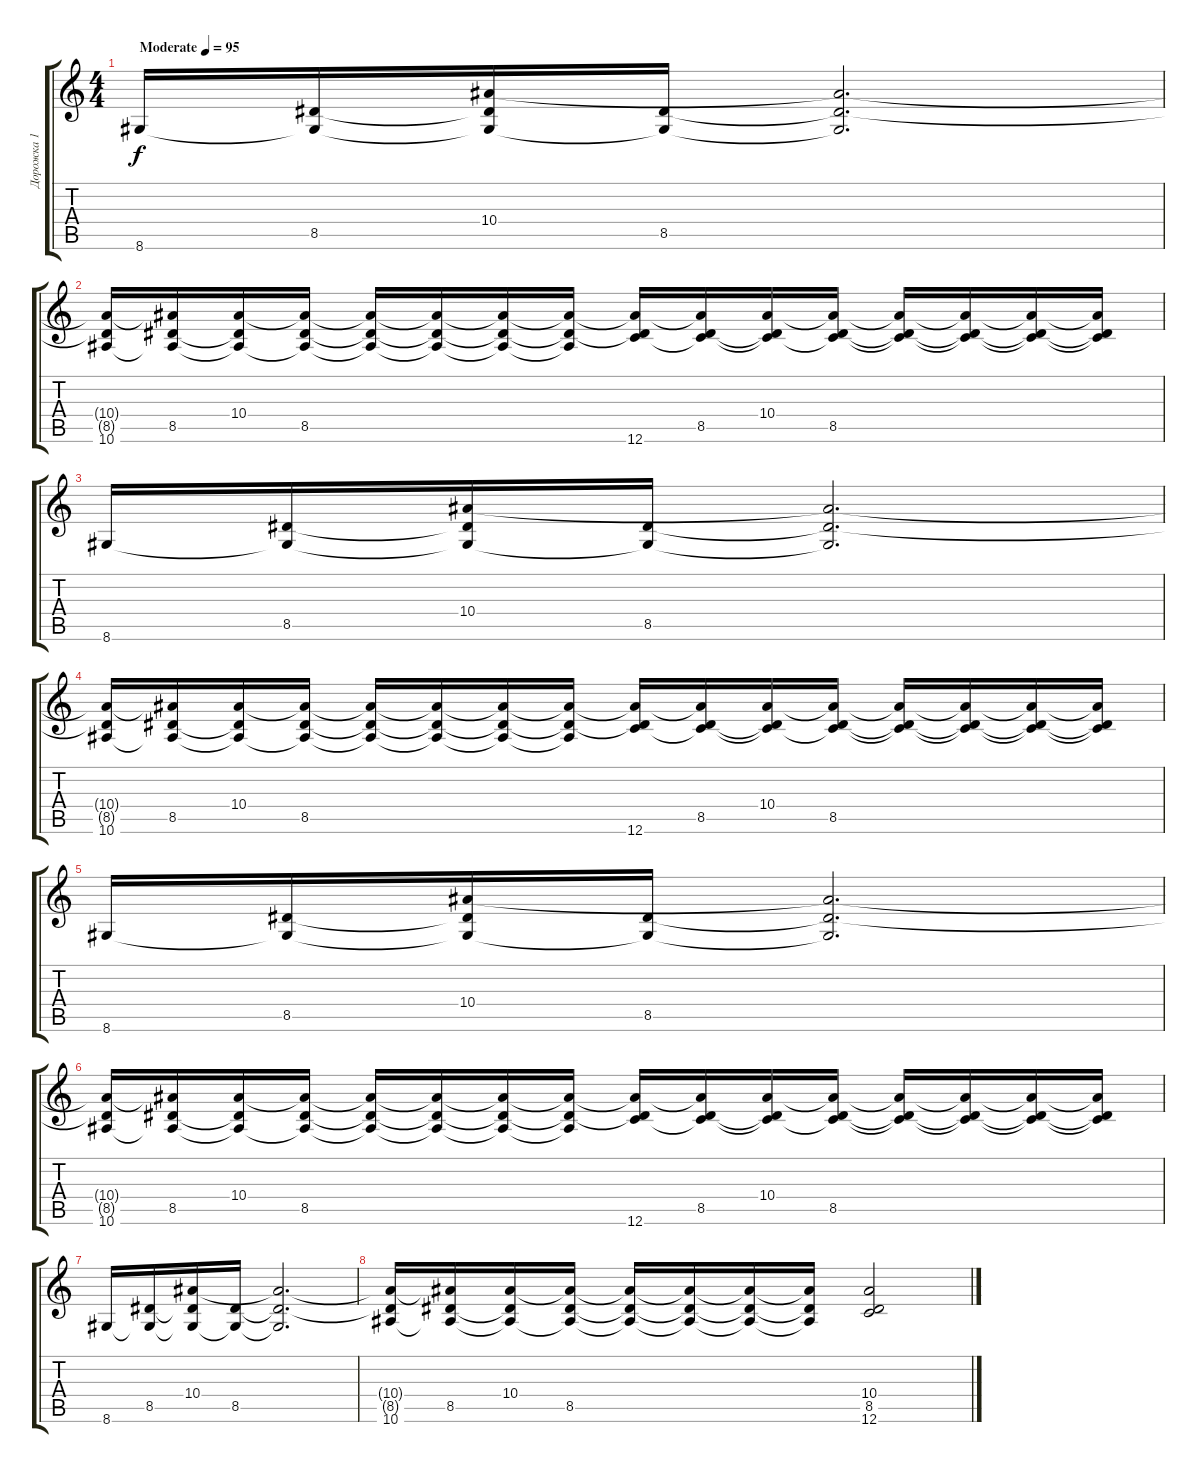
\track ("Дорожка 1" "Дорожка 1") {instrument distortionguitar}
\staff {score tabs}
\tuning (D4 A3 F3 C3 G2 C2) {hide}
\ts (4 4)
\tempo (95 "Moderate")
\clef g2
\ks c
8.6.16{dy f instrument electricguitarclean} (8.5 8.6{t}).16 (10.4 8.5{t} 8.6{t}).16 (8.5 8.6{t}).16 (10.4{t} 8.5{t} 8.6{t}).2{d} |
(10.4{t} 8.5{t} 10.6).16 (10.4{t} 8.5 10.6{t}).16 (10.4 8.5{t} 10.6{t}).16 (10.4{t} 8.5 10.6{t}).16 (10.4{t} 8.5{t} 10.6{t}).16 (10.4{t} 8.5{t} 10.6{t}).16 (10.4{t} 8.5{t} 10.6{t}).16 (10.4{t} 8.5{t} 10.6{t}).16 (10.4{t} 8.5{t} 12.6).16 (10.4{t} 8.5 12.6{t}).16 (10.4 8.5{t} 12.6{t}).16 (10.4{t} 8.5 12.6{t}).16 (10.4{t} 8.5{t} 12.6{t}).16 (10.4{t} 8.5{t} 12.6{t}).16 (10.4{t} 8.5{t} 12.6{t}).16 (10.4{t} 8.5{t} 12.6{t}).16 |
8.6.16 (8.5 8.6{t}).16 (10.4 8.5{t} 8.6{t}).16 (8.5 8.6{t}).16 (10.4{t} 8.5{t} 8.6{t}).2{d} |
(10.4{t} 8.5{t} 10.6).16 (10.4{t} 8.5 10.6{t}).16 (10.4 8.5{t} 10.6{t}).16 (10.4{t} 8.5 10.6{t}).16 (10.4{t} 8.5{t} 10.6{t}).16 (10.4{t} 8.5{t} 10.6{t}).16 (10.4{t} 8.5{t} 10.6{t}).16 (10.4{t} 8.5{t} 10.6{t}).16 (10.4{t} 8.5{t} 12.6).16 (10.4{t} 8.5 12.6{t}).16 (10.4 8.5{t} 12.6{t}).16 (10.4{t} 8.5 12.6{t}).16 (10.4{t} 8.5{t} 12.6{t}).16 (10.4{t} 8.5{t} 12.6{t}).16 (10.4{t} 8.5{t} 12.6{t}).16 (10.4{t} 8.5{t} 12.6{t}).16 |
8.6.16 (8.5 8.6{t}).16 (10.4 8.5{t} 8.6{t}).16 (8.5 8.6{t}).16 (10.4{t} 8.5{t} 8.6{t}).2{d} |
(10.4{t} 8.5{t} 10.6).16 (10.4{t} 8.5 10.6{t}).16 (10.4 8.5{t} 10.6{t}).16 (10.4{t} 8.5 10.6{t}).16 (10.4{t} 8.5{t} 10.6{t}).16 (10.4{t} 8.5{t} 10.6{t}).16 (10.4{t} 8.5{t} 10.6{t}).16 (10.4{t} 8.5{t} 10.6{t}).16 (10.4{t} 8.5{t} 12.6).16 (10.4{t} 8.5 12.6{t}).16 (10.4 8.5{t} 12.6{t}).16 (10.4{t} 8.5 12.6{t}).16 (10.4{t} 8.5{t} 12.6{t}).16 (10.4{t} 8.5{t} 12.6{t}).16 (10.4{t} 8.5{t} 12.6{t}).16 (10.4{t} 8.5{t} 12.6{t}).16 |
8.6.16 (8.5 8.6{t}).16 (10.4 8.5{t} 8.6{t}).16 (8.5 8.6{t}).16 (10.4{t} 8.5{t} 8.6{t}).2{d} |
(10.4{t} 8.5{t} 10.6).16 (10.4{t} 8.5 10.6{t}).16 (10.4 8.5{t} 10.6{t}).16 (10.4{t} 8.5 10.6{t}).16 (10.4{t} 8.5{t} 10.6{t}).16 (10.4{t} 8.5{t} 10.6{t}).16 (10.4{t} 8.5{t} 10.6{t}).16 (10.4{t} 8.5{t} 10.6{t}).16 (10.4 8.5 12.6).2
